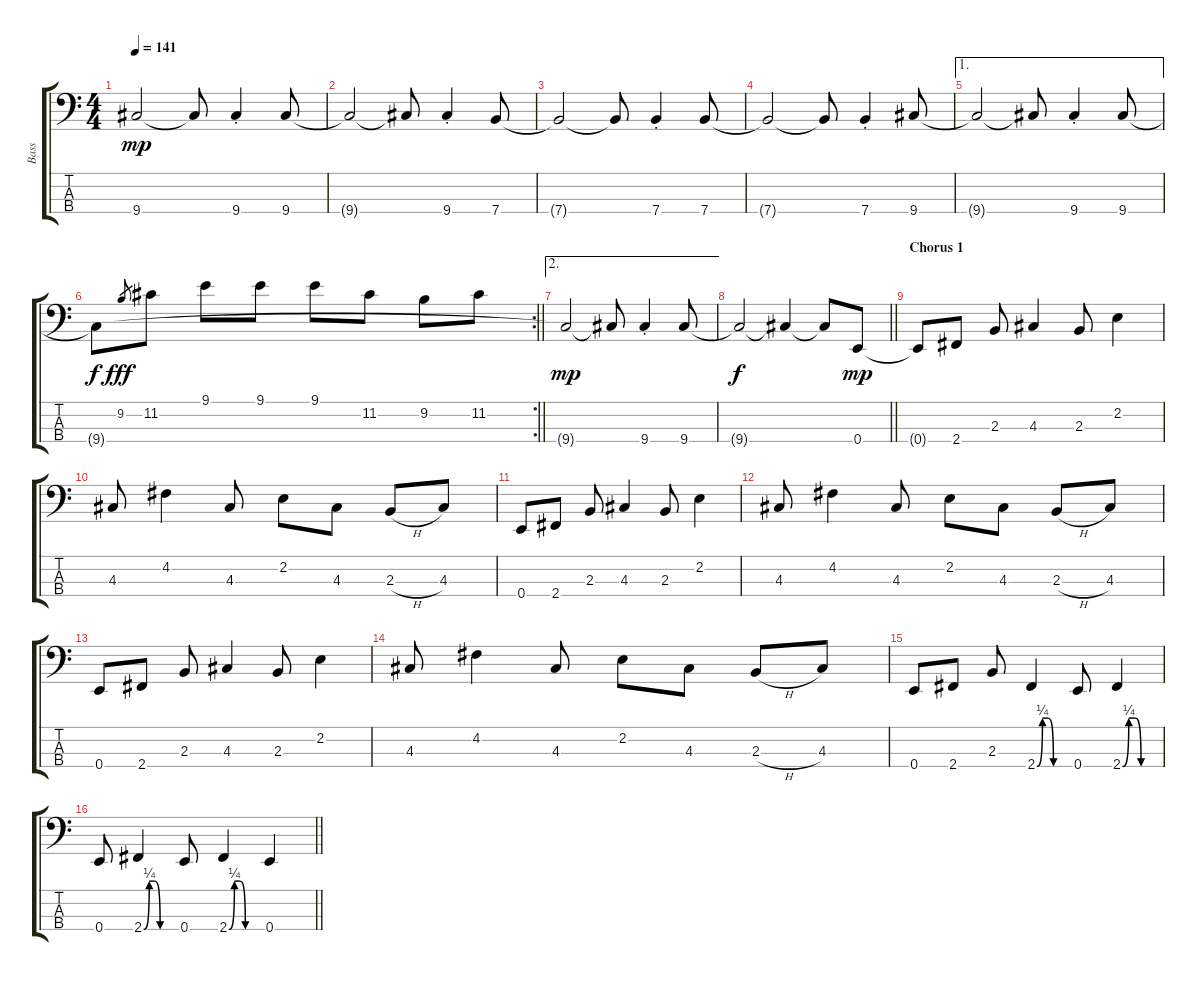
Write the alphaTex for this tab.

\track ("Bass" "Bass") {instrument electricbassfinger}
\staff {score tabs}
\tuning (G2 D2 A1 E1) {hide}
\ts (4 4)
\tempo 141
\clef f4
\ks c
9.4{t}.2{dy mp} 9.4{t}.8 9.4{st}.4 9.4.8 |
9.4{t}.2 9.4{t}.8 9.4{st}.4 7.4.8 |
7.4{t}.2 7.4{t}.8 7.4{st}.4 7.4.8 |
7.4{t}.2 7.4{t}.8 7.4{st}.4 9.4.8 |
\ae 1
9.4{t}.2 9.4{t}.8 9.4{st}.4 9.4.8 |
\rc 2
\barLineRight lightlight
9.4{t}.8{dy f volume 11 instrument electricbasspick} 9.2.8{gr dy fff} 11.2.8 9.1.8 9.1.8 9.1.8 11.2.8 9.2.8 11.2.8 |
\ae 2
9.4{t}.2{dy mp} 9.4{t}.8 9.4{st}.4 9.4.8 |
\barLineRight lightlight
9.4{t}.2{dy f} 9.4{t}.4 9.4{t}.8 0.4.8{dy mp} |
\section ("" "Chorus 1")
0.4{t}.8 2.4.8 2.3.8 4.3.4 2.3.8 2.2.4 |
4.3.8 4.2.4 4.3.8 2.2.8 4.3.8 2.3{h}.8 4.3.8 |
0.4.8 2.4.8 2.3.8 4.3.4 2.3.8 2.2.4 |
4.3.8 4.2.4 4.3.8 2.2.8 4.3.8 2.3{h}.8 4.3.8 |
0.4.8 2.4.8 2.3.8 4.3.4 2.3.8 2.2.4 |
4.3.8 4.2.4 4.3.8 2.2.8 4.3.8 2.3{h}.8 4.3.8 |
0.4.8 2.4.8 2.3.8 2.4{be (custom 0 0 10 1 20 1 30 0 60 0)}.4 0.4.8 2.4{be (custom 0 0 10 1 20 1 30 0 60 0)}.4 |
\barLineRight lightlight
0.4.8 2.4{be (custom 0 0 10 1 20 1 30 0 60 0)}.4 0.4.8 2.4{be (custom 0 0 10 1 20 1 30 0 60 0)}.4 0.4.4
